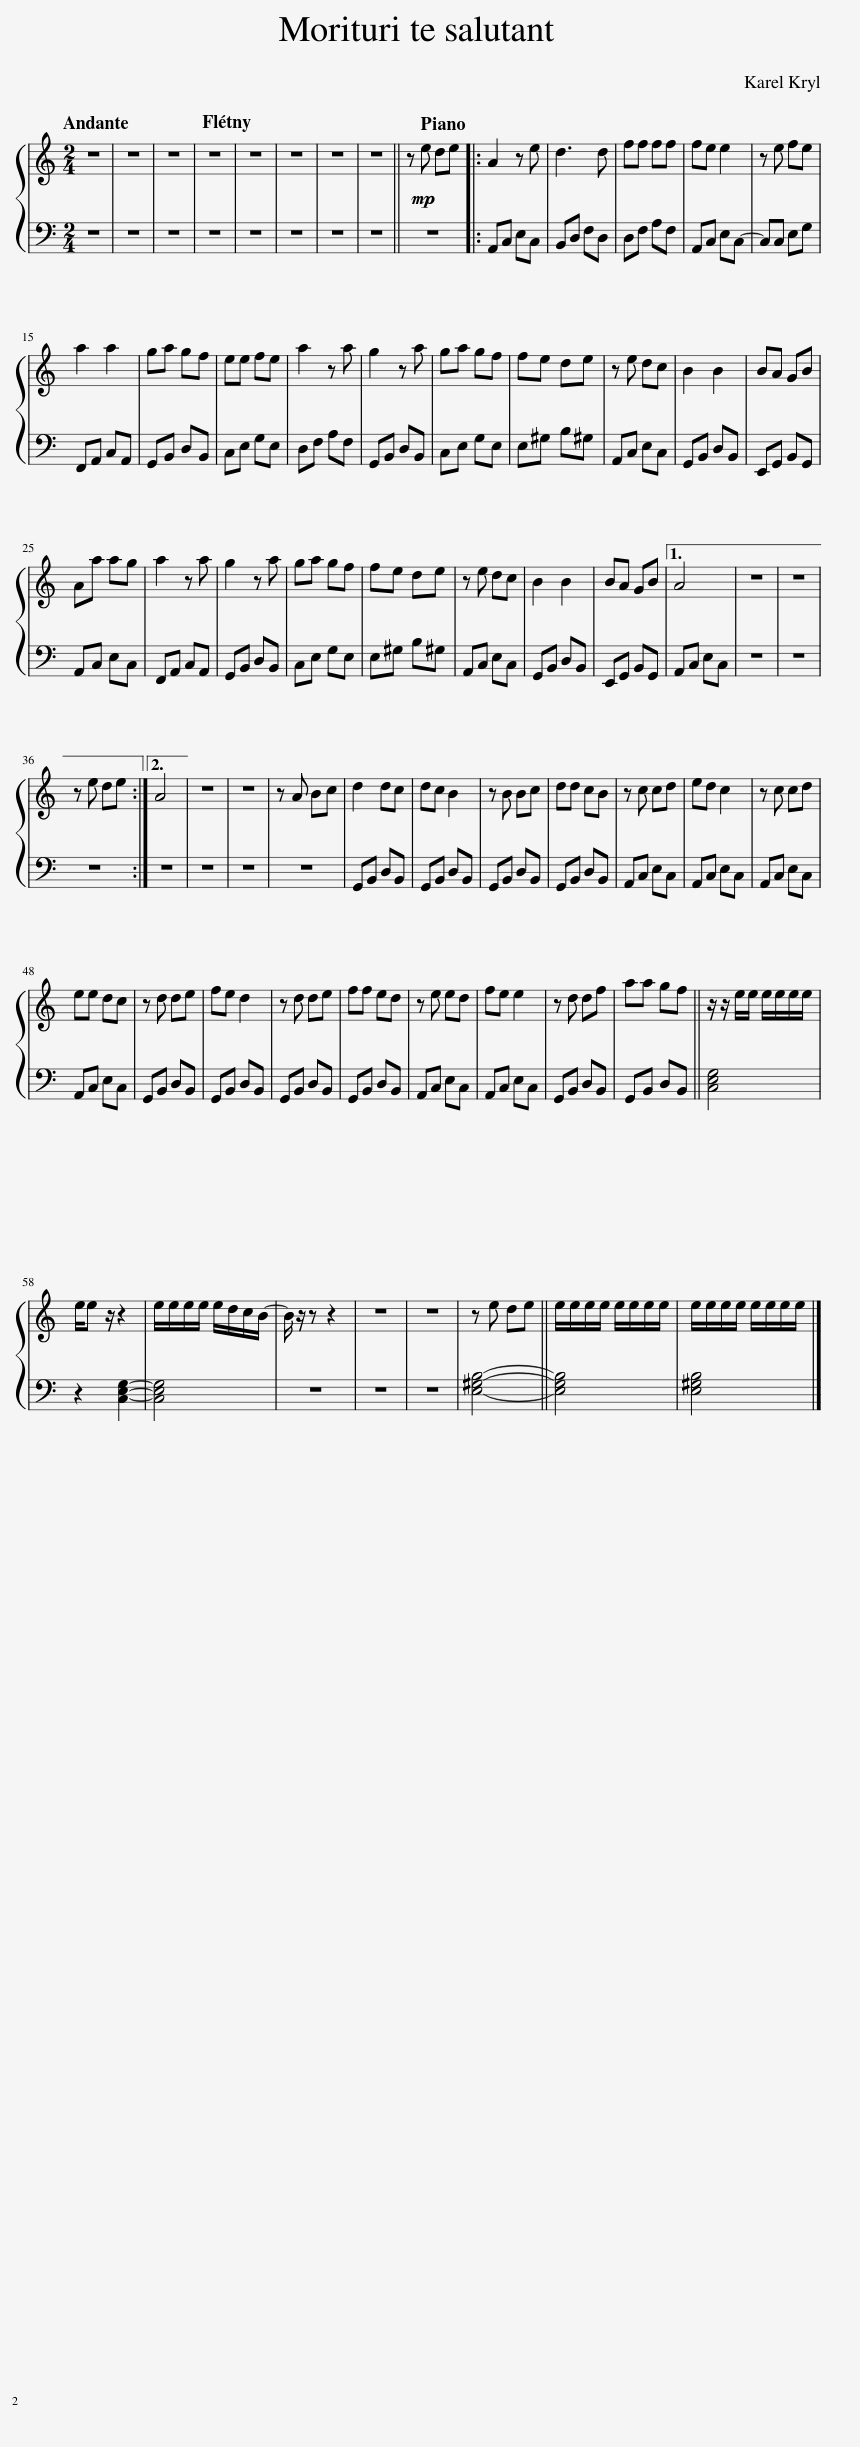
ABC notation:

X:1
%%score { 1 | 2 }
L:1/8
Q:1/4=92
M:2/4
I:linebreak $
K:C
V:1 treble
V:2 bass
V:1
 z4 | z4 | z4 | z4 | z4 | %5
 z4 | z4 | z4 || z!mp! e de |: A2 z e | %10
 d3 d | ff ff | fe e2 | z e fe |$ a2 a2 | %15
 ga gf | ee fe | a2 z a | g2 z a | ga gf | %20
 fe de | z e dc | B2 B2 | BA GB |$ Aa ag | %25
 a2 z a | g2 z a | ga gf | fe de | z e dc | %30
 B2 B2 | BA GB |1 A4 | z4 | z4 |$ %35
 z e de :|2 A4 || z4 | z4 | z A Bc | %40
 d2 dc | dc B2 | z B Bc | dd cB | z c cd | %45
 ed c2 | z c cd |$ ee dc | z d de | fe d2 | %50
 z d de | ff ed | z e ed | fe e2 | z d df | %55
 aa gf || z/ z/ e/e/ e/e/e/e/ |$ e/e z/ z2 | e/e/e/e/ e/d/c/B/- | B/ z/ z z2 | %60
 z4 | z4 | z e de || e/e/e/e/ e/e/e/e/ | e/e/e/e/ e/e/e/e/ |] %65
V:2
 z4 | z4 | z4 | z4 | z4 | %5
 z4 | z4 | z4 || z4 |: A,,C, E,C, | %10
 B,,D, F,D, | D,F, A,F, | A,,C, E,C,- | C,C, E,G, |$ F,,A,, C,A,, | %15
 G,,B,, D,B,, | C,E, G,E, | D,F, A,F, | G,,B,, D,B,, | C,E, G,E, | %20
 E,^G, B,^G, | A,,C, E,C, | G,,B,, D,B,, | E,,G,, B,,G,, |$ A,,C, E,C, | %25
 F,,A,, C,A,, | G,,B,, D,B,, | C,E, G,E, | E,^G, B,^G, | A,,C, E,C, | %30
 G,,B,, D,B,, | E,,G,, B,,G,, |1 A,,C, E,C, | z4 | z4 |$ %35
 z4 :|2 z4 || z4 | z4 | z4 | %40
 G,,B,, D,B,, | G,,B,, D,B,, | G,,B,, D,B,, | G,,B,, D,B,, | A,,C, E,C, | %45
 A,,C, E,C, | A,,C, E,C, |$ A,,C, E,C, | G,,B,, D,B,, | G,,B,, D,B,, | %50
 G,,B,, D,B,, | G,,B,, D,B,, | A,,C, E,C, | A,,C, E,C, | G,,B,, D,B,, | %55
 G,,B,, D,B,, || [C,E,G,]4 |$ z2 [C,E,G,]2- | [C,E,G,]4 | z4 | %60
 z4 | z4 | [E,^G,B,]4- || [E,G,B,]4 | [E,^G,B,]4 |] %65
